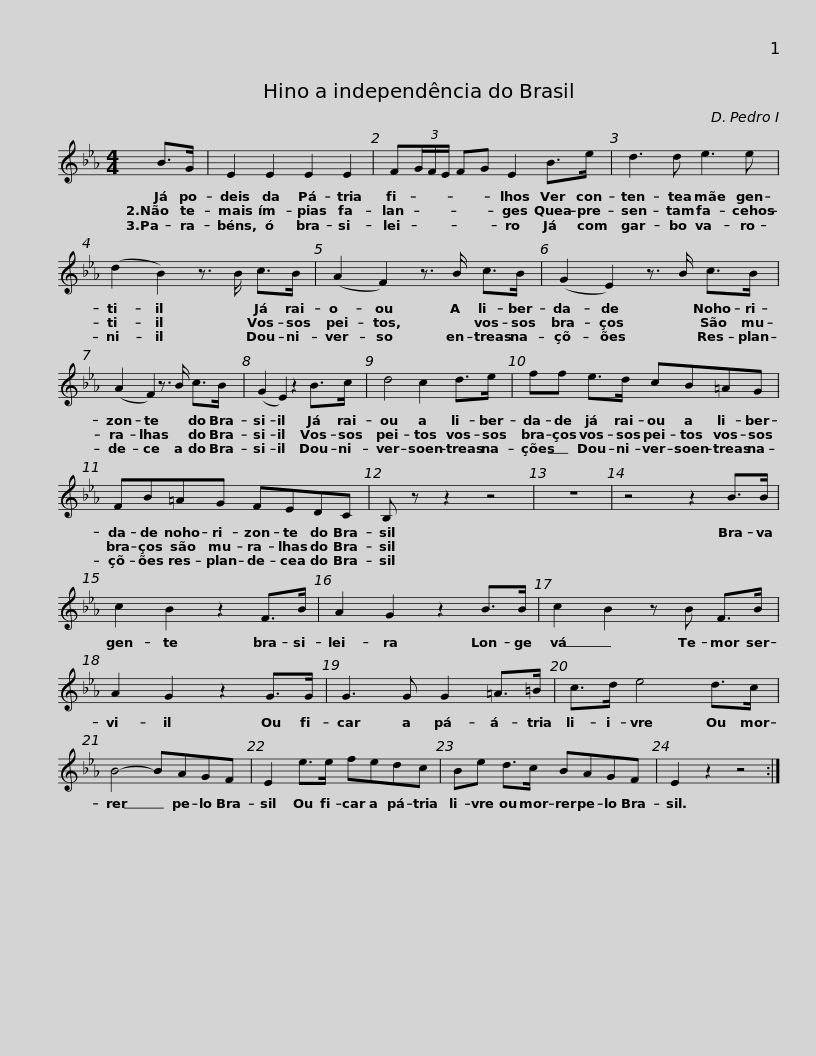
X:1
L:1/8
M:4/4
I:linebreak $
K:Eb
V:1 treble
V:1
 B>G | E2 E2 E2 E2 | F(3G/F/E/ FG E2 B>e | d3 d e3 e | (d2 B2) z3/2 B/ c>B |$ %5
 (A2 F2) z3/2 B/ c>B | (G2 E2) z3/2 B/ c>B | (A2 F2) z3/2 B/ c>B | (G2 E2) z2 B>c |$ d4 c2 d>e | %10
 ff e>d cB=AG | FB=AG FEDC |$ B, z z2 z4 | z8 | z4 z2 B>B | %15
 c2 B2 z2 F>B | A2 G2 z2 B>B | c2 B2 z B F>B | A2 G2 z2 G>G |$ G3 G G2 =A>=B | %20
 c>d e4 d>c | B4- BAGF | E2 e>e fedc |$ Be d>c BAGF | E2 z2 z4 :| %25
